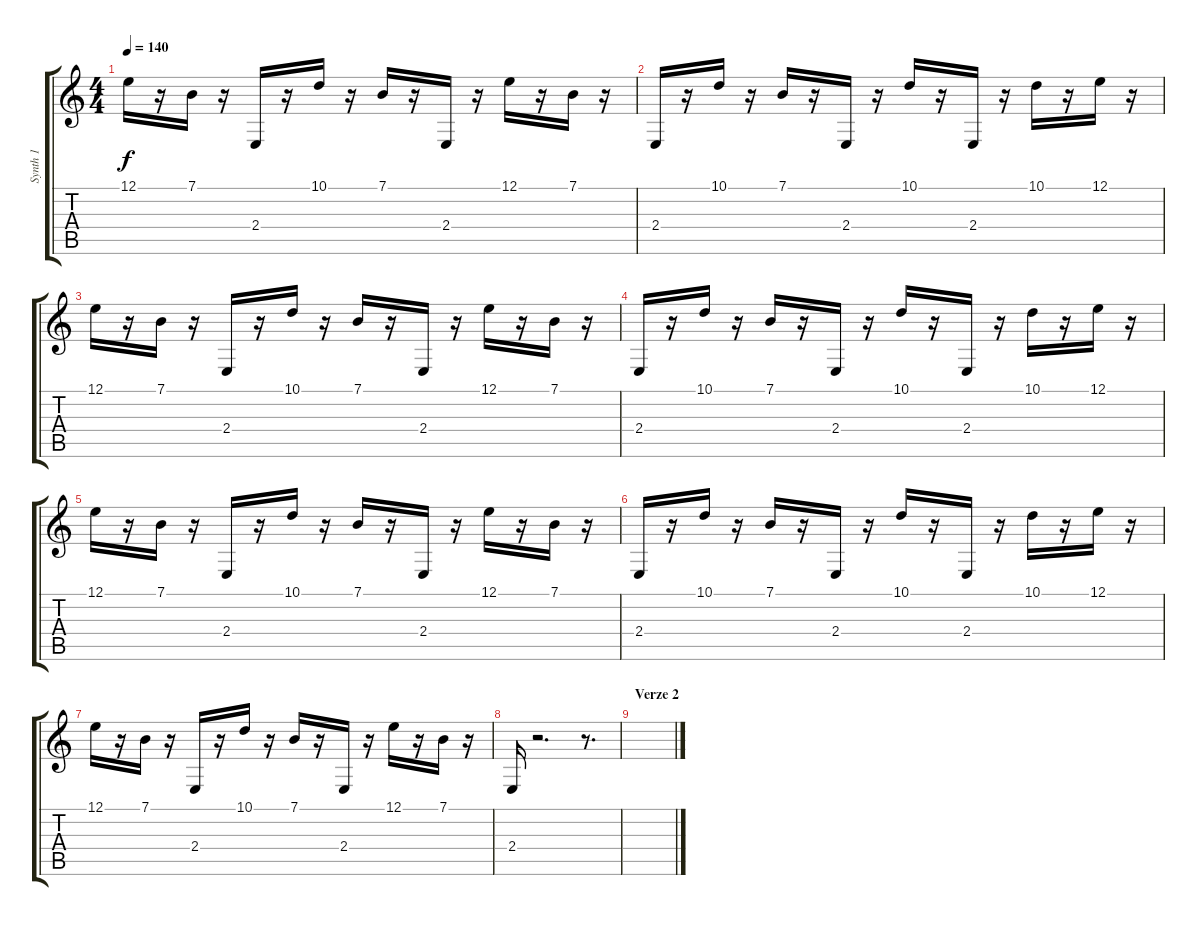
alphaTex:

\track ("Synth 1" "Synth 1") {instrument lead8bassandlead}
\staff {score tabs}
\tuning (E4 B3 G3 D3 A2 E2) {hide}
\ts (4 4)
\tempo 140
\clef g2
\ks c
12.1.16{dy f} r.16 7.1.16 r.16 2.4.16 r.16 10.1.16 r.16 7.1.16 r.16 2.4.16 r.16 12.1.16 r.16 7.1.16 r.16 |
2.4.16 r.16 10.1.16 r.16 7.1.16 r.16 2.4.16 r.16 10.1.16 r.16 2.4.16 r.16 10.1.16 r.16 12.1.16 r.16 |
12.1.16 r.16 7.1.16 r.16 2.4.16 r.16 10.1.16 r.16 7.1.16 r.16 2.4.16 r.16 12.1.16 r.16 7.1.16 r.16 |
2.4.16 r.16 10.1.16 r.16 7.1.16 r.16 2.4.16 r.16 10.1.16 r.16 2.4.16 r.16 10.1.16 r.16 12.1.16 r.16 |
12.1.16 r.16 7.1.16 r.16 2.4.16 r.16 10.1.16 r.16 7.1.16 r.16 2.4.16 r.16 12.1.16 r.16 7.1.16 r.16 |
2.4.16 r.16 10.1.16 r.16 7.1.16 r.16 2.4.16 r.16 10.1.16 r.16 2.4.16 r.16 10.1.16 r.16 12.1.16 r.16 |
12.1.16 r.16 7.1.16 r.16 2.4.16 r.16 10.1.16 r.16 7.1.16 r.16 2.4.16 r.16 12.1.16 r.16 7.1.16 r.16 |
2.4.16 r.2{d} r.8{d} |
\section ("" "Verze 2")
